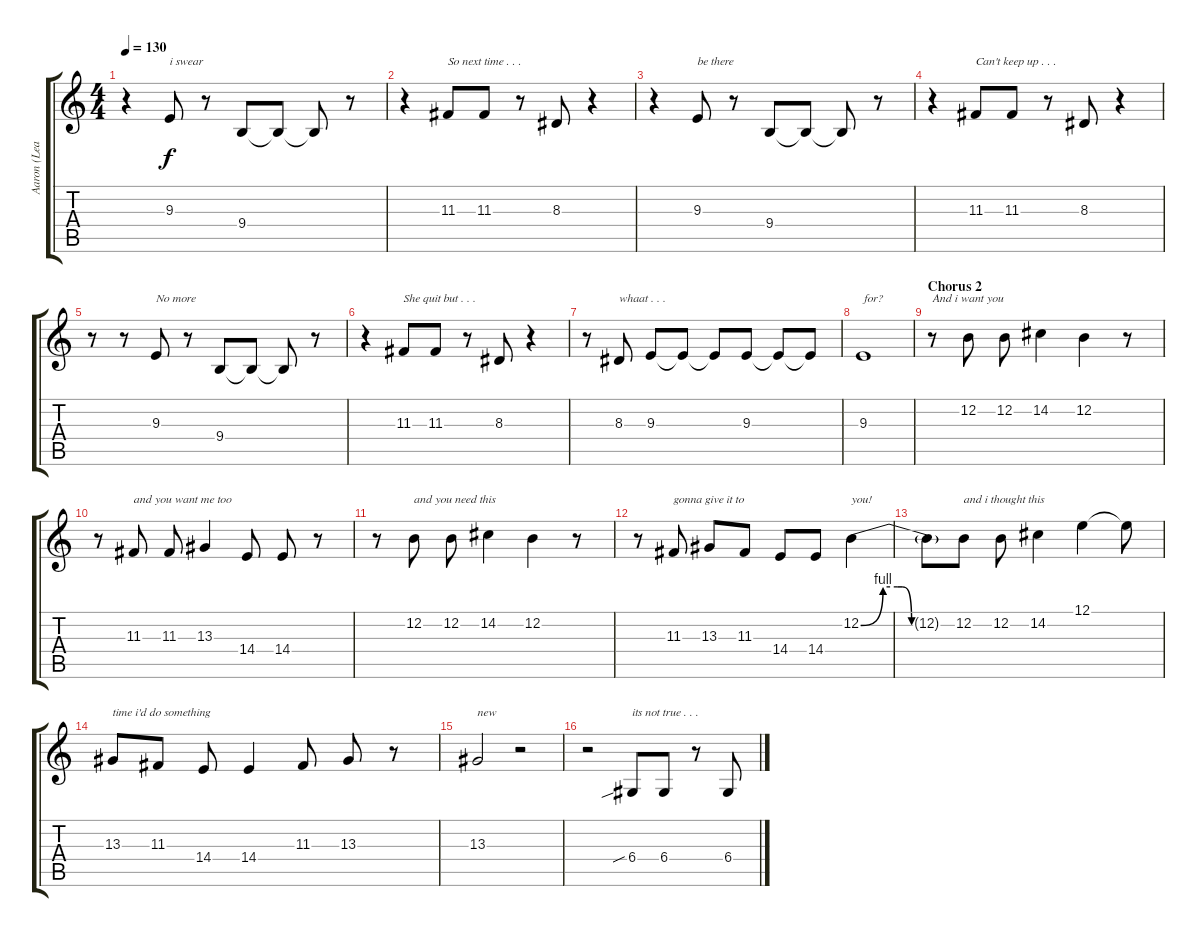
\track ("Aaron (Lead Vocals)" "Aaron (Lea") {instrument clarinet}
\staff {score tabs}
\tuning (E4 B3 G3 D3 A2 E2) {hide}
\ts (4 4)
\tempo 130
\clef g2
\ks c
r.4{dy f} 9.3.8{txt "i swear"} r.8 9.4.8 9.4{t}.8 9.4{t}.8 r.8 |
r.4 11.3.8{txt "So next time . . ."} 11.3.8 r.8 8.3.8 r.4 |
r.4 9.3.8{txt "be there"} r.8 9.4.8 9.4{t}.8 9.4{t}.8 r.8 |
r.4 11.3.8{txt "Can't keep up . . ."} 11.3.8 r.8 8.3.8 r.4 |
r.8 r.8 9.3.8{txt "No more"} r.8 9.4.8 9.4{t}.8 9.4{t}.8 r.8 |
r.4 11.3.8{txt "She quit but . . ."} 11.3.8 r.8 8.3.8 r.4 |
r.8 8.3.8{txt "whaat . . ."} 9.3.8 9.3{t}.8 9.3{t}.8 9.3.8 9.3{t}.8 9.3{t}.8 |
9.3.1{txt "for?"} |
\section ("" "Chorus 2")
r.8{txt "And i want you"} 12.2.8 12.2.8 14.2.4 12.2.4 r.8 |
r.8 11.3.8{txt "and you want me too"} 11.3.8 13.3.4 14.4.8 14.4.8 r.8 |
r.8 12.2.8{txt "and you need this"} 12.2.8 14.2.4 12.2.4 r.8 |
r.8 11.3.8{txt "gonna give it to"} 13.3.8 11.3.8 14.4.8 14.4.8 12.2{be (custom 0 0 14 4 23 4 26 4 32 0 38 0 45 0 60 0)}.4{txt "you!"} |
12.2{t}.8 12.2.8{txt "and i thought this"} 12.2.8 14.2.4 12.1.4 12.1{t}.8 |
13.3.8{txt "time i'd do something"} 11.3.8 14.4.8 14.4.4 11.3.8 13.3.8 r.8 |
13.3.2{txt "new"} r.2 |
r.2 6.4{sib}.8{txt "its not true . . ."} 6.4.8 r.8 6.4.8
